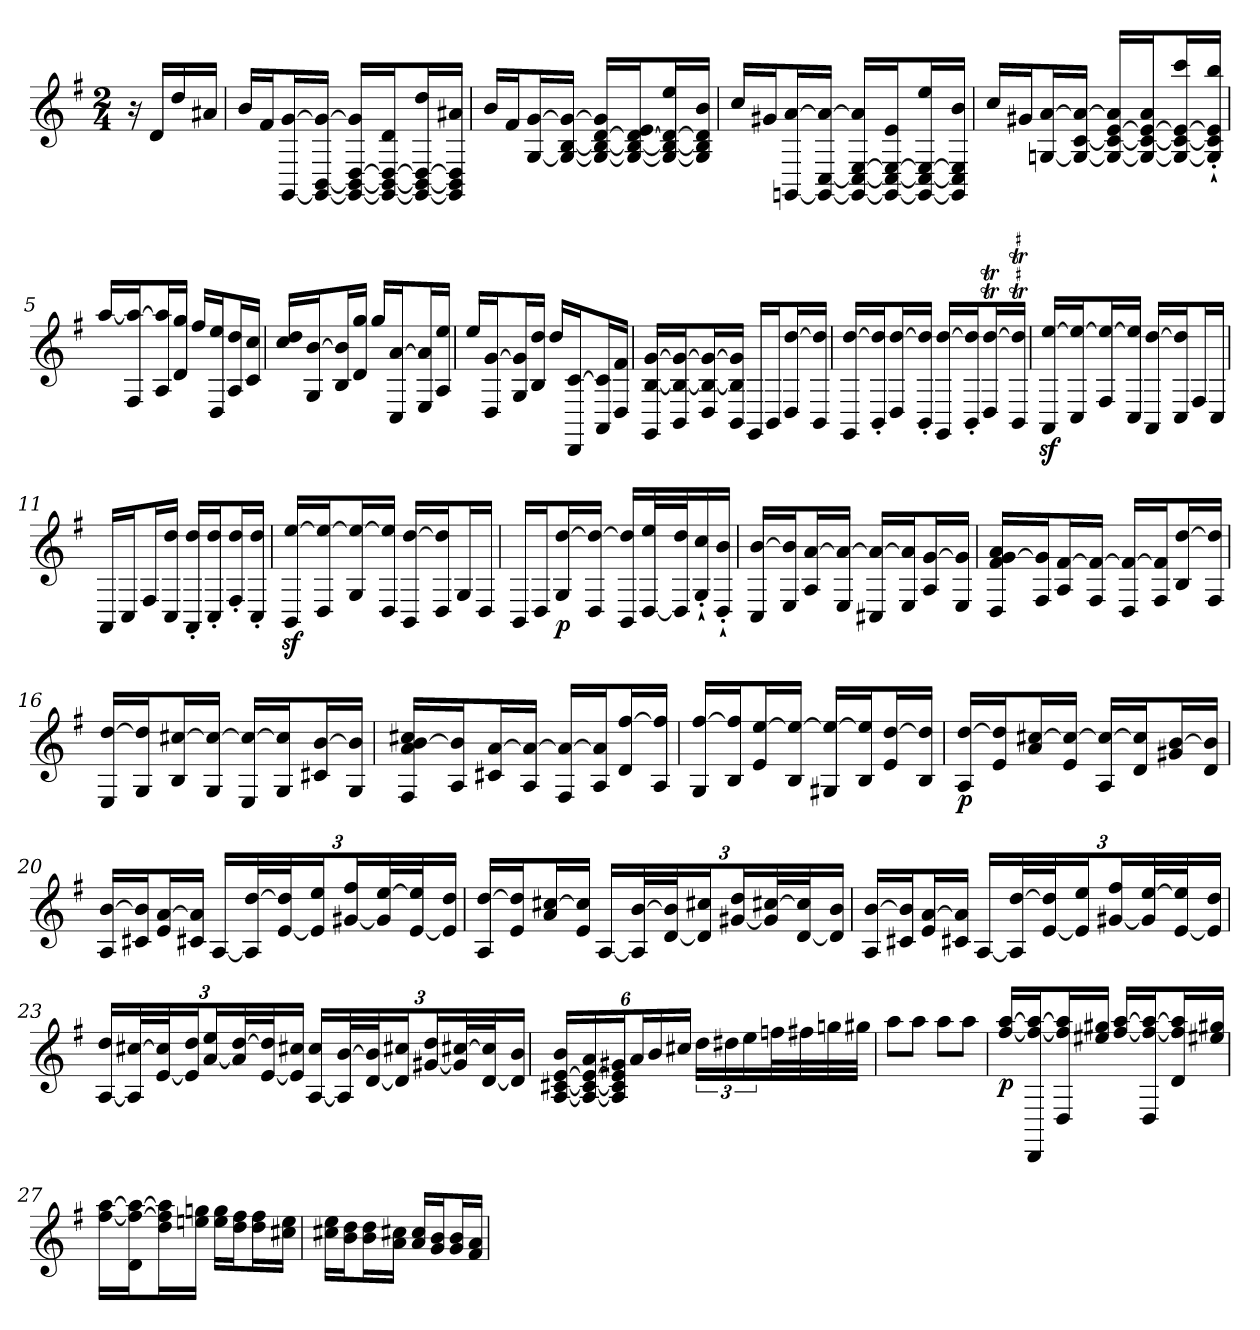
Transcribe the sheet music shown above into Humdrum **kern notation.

**kern	**dynam
*part1	*part1
*staff1	*staff1
*clefG2	*
*k[f#]	*
*G:	*
*M2/4	*
=	=
16r	.
16dLL	.
16dd	.
16a#XJJ	.
=1	=1
16bLL	.
16f#J	.
[16GG [16gL	.
16GG_ [16BB 16g_JJ	.
16GG_ 16BB_ [16D 16g]LL	.
16GG_ 16BB_ 16D_ 16dJ	.
16GG_ 16BB_ 16D_ 16ddL	.
16GG] 16BB] 16D] 16a#XJJ	.
=2	=2
16bLL	.
16f#J	.
[16G [16gL	.
16G_ [16B 16g_JJ	.
16G_ 16B_ [16d 16g]LL	.
16G_ 16B_ 16d_ 16eJ	.
16G_ 16B_ 16d_ 16eeL	.
16G] 16B] 16d] 16bJJ	.
=3	=3
16ccLL	.
16g#XJ	.
[16GGn [16aL	.
16GG_ [16C 16a_JJ	.
16GG_ 16C_ [16E 16a]LL	.
16GG_ 16C_ 16E_ 16eJ	.
16GG_ 16C_ 16E_ 16eeL	.
16GG] 16C] 16E] 16bJJ	.
=4	=4
16ccLL	.
16g#XJ	.
[16Gn [16aL	.
16G_ [16c 16a_JJ	.
16G_ 16c_ [16e 16a]LL	.
16G_ 16c_ 16e_ 16aJ	.
16G_ 16c_ 16e_ 16cccL	.
16G]'` 16c]'` 16e]'` 16bb'`JJ	.
=5	=5
[16aaLL	.
16F# 16aa_J	.
16A 16aa]L	.
16d 16ggJJ	.
16ff#LL	.
16D 16eeJ	.
16A 16ddL	.
16c 16ccJJ	.
=6	=6
16cc 16ddLL	.
16G [16bJ	.
16B 16b]L	.
16d 16ggJJ	.
16ggLL	.
16C [16aJ	.
16E 16a]L	.
16A 16eeJJ	.
=7	=7
16eeLL	.
16D [16gJ	.
16G 16g]L	.
16B 16ddJJ	.
16ddLL	.
16DD [16cJ	.
16AA 16c]L	.
16D 16f#JJ	.
=8	=8
16GG [16B [16gLL	.
16BB 16B_ 16g_J	.
16D 16B_ 16g_L	.
16BB 16B] 16g]JJ	.
16GGLL	.
16BBJ	.
16D [16ddL	.
16BB 16dd]JJ	.
=9	=9
16GG [16ddLL	.
16BB' 16dd]'J	.
16D [16ddL	.
16BB' 16dd]'JJ	.
16GG [16ddLL	.
16BB' 16dd]'J	.
16DT [16ddTL	.
16BBT 16dd]TJJ	.
=10	=10
16AAz [16eezLL	.
16C 16ee_J	.
16F# 16ee_L	.
16C 16ee]JJ	.
16AA [16ddLL	.
16C 16dd]J	.
16F#L	.
16CJJ	.
=11	=11
16AALL	.
16CJ	.
16F#L	.
16C 16ddJJ	.
16AA' 16dd'LL	.
16C' 16dd'J	.
16F#' 16dd'L	.
16C' 16dd'JJ	.
=12	=12
16BBz [16eezLL	.
16D 16ee_J	.
16G 16ee_L	.
16D 16ee]JJ	.
16BB [16ddLL	.
16D 16dd]J	.
16GL	.
16DJJ	.
=13	=13
16BBLL	.
16DJ	.
16G [16ddL	p
16D 16dd_JJ	.
16BB 16dd]LL	.
[32D 32eeL	.
32D] 32ddJ	.
16G'` 16cc'`	.
16D'` 16b'`JJ	.
=14	=14
16C [16bLL	.
16E 16b]J	.
16A [16aL	.
16E 16a_JJ	.
16C#X 16a_LL	.
16E 16a]J	.
16A [16gL	.
16E 16g]JJ	.
=15	=15
16D 16f# [16g 16aLL	.
16F# 16g]J	.
16A [16f#L	.
16F# 16f#_JJ	.
16D 16f#_LL	.
16F# 16f#]J	.
16B [16ddL	.
16F# 16dd]JJ	.
=16	=16
16E [16ddLL	.
16G 16dd]J	.
16B [16cc#XL	.
16G 16cc#_JJ	.
16E 16cc#_LL	.
16G 16cc#]J	.
16c#X [16bL	.
16G 16b]JJ	.
=17	=17
16F# 16a [16b 16cc#XLL	.
16A 16b]J	.
16c#X [16aL	.
16A 16a_JJ	.
16F# 16a_LL	.
16A 16a]J	.
16d [16ff#L	.
16A 16ff#]JJ	.
=18	=18
16G [16ff#LL	.
16B 16ff#]J	.
16e [16eeL	.
16B 16ee_JJ	.
16G#X 16ee_LL	.
16B 16ee]J	.
16e [16ddL	.
16B 16dd]JJ	.
=19	=19
16A [16ddLL	p
16e 16dd]J	.
16a [16cc#XL	.
16e 16cc#_JJ	.
16A 16cc#_LL	.
16d 16cc#]J	.
16g#X [16bL	.
16d 16b]JJ	.
=20	=20
16A [16bLL	.
16c#X 16b]J	.
16e [16aL	.
16c#X 16a]JJ	.
[24ALL	.
48A] [48ddL	.
[48e 48dd]J	.
24e] 24eeJ	.
[24g#X 24ff#L	.
48g#] [48eeL	.
[48e 48ee]J	.
24e] 24ddJJ	.
=21	=21
16A [16ddLL	.
16e 16dd]J	.
16a [16cc#XL	.
16e 16cc#]JJ	.
[24ALL	.
48A] [48bL	.
[48d 48b]J	.
24d] 24cc#XJ	.
[24g#X 24ddL	.
48g#] [48cc#XL	.
[48d 48cc#]J	.
24d] 24bJJ	.
=22	=22
16A [16bLL	.
16c#X 16b]J	.
16e [16aL	.
16c#X 16a]JJ	.
[24ALL	.
48A] [48ddL	.
[48e 48dd]J	.
24e] 24eeJ	.
[24g#X 24ff#L	.
48g#] [48eeL	.
[48e 48ee]J	.
24e] 24ddJJ	.
=23	=23
[24A 24ddLL	.
48A] [48cc#XL	.
[48e 48cc#]J	.
24e] 24ddJ	.
[24a 24eeL	.
48a] [48ddL	.
[48e 48dd]J	.
24e] 24cc#XJJ	.
[24A 24cc#LL	.
48A] [48bL	.
[48d 48b]J	.
24d] 24cc#XJ	.
[24g#X 24ddL	.
48g#] [48cc#XL	.
[48d 48cc#]J	.
24d] 24bJJ	.
=24	=24
[24A [24c#X [24e 24bLL	.
24A_ 24c#_ 24e_ 24a	.
24A] 24c#] 24e] 24g#XJ	.
24aL	.
24b	.
24cc#XJJ	.
24ddLL	.
24dd#X	.
24ee	.
32ffnL	.
32ff#X	.
32ggn	.
32gg#XJJJ	.
=25	=25
8aaL	.
8aaJ	.
8aaL	.
8aaJ	.
=26	=26
[16ff# [16aaLL	p
16DD 16ff#_ 16aa_J	.
16D 16ff#] 16aa]L	.
16ee#X 16gg#XJJ	.
[16ff# [16aaLL	.
16D 16ff#_ 16aa_J	.
16d 16ff#] 16aa]L	.
16ee#X 16gg#XJJ	.
=27	=27
[16ff# [16aaLL	.
16d 16ff#_ 16aa_J	.
16dd 16ff#] 16aa]L	.
16een 16ggnJJ	.
16ee 16ggLL	.
16dd 16ff#J	.
16dd 16ff#L	.
16cc#X 16eeJJ	.
=28	=28
16cc#X 16eeLL	.
16b 16ddJ	.
16b 16ddL	.
16a 16cc#XJJ	.
16a 16cc#LL	.
16g 16bJ	.
16g 16bL	.
16f# 16aJJ	.
=	=
*-	*-
